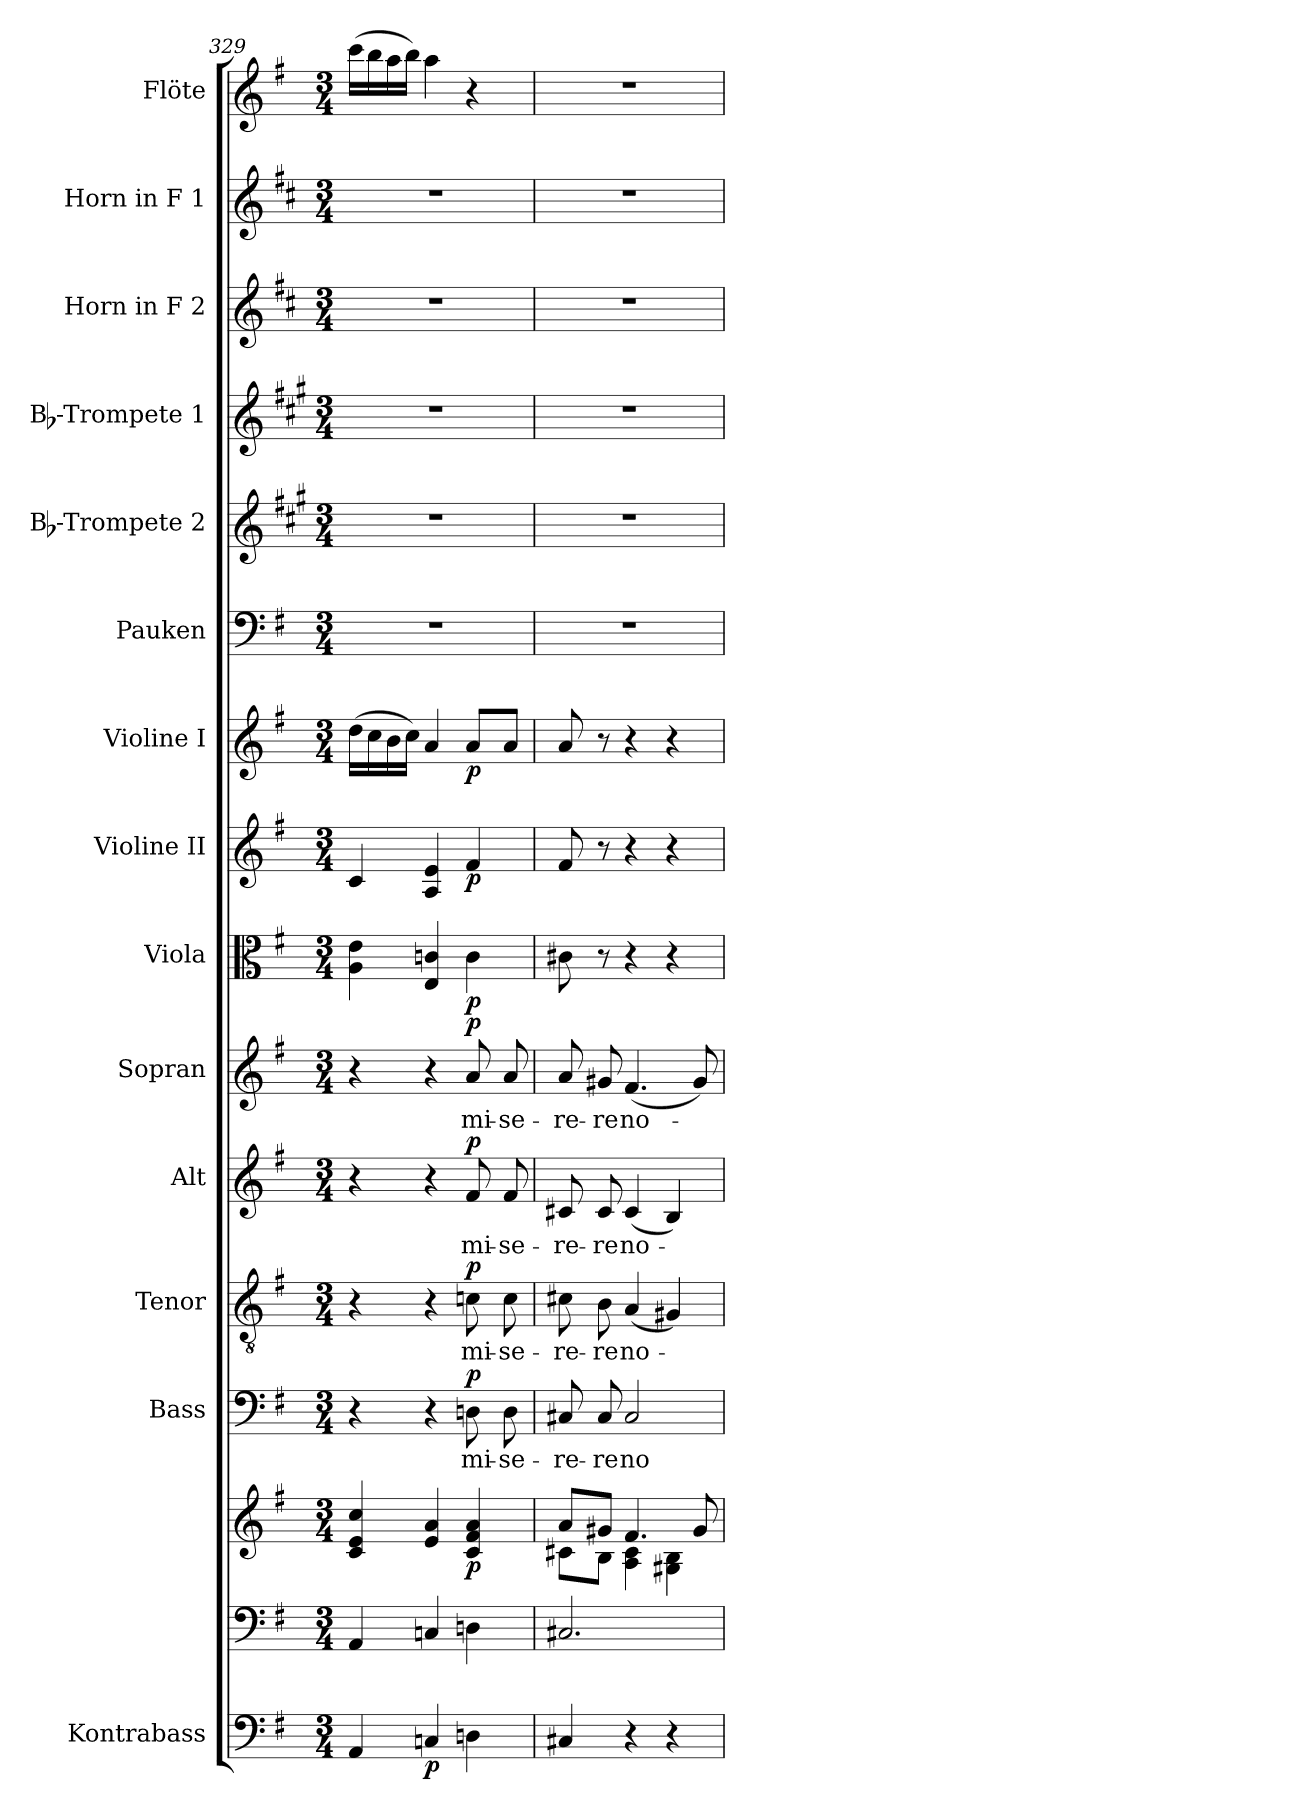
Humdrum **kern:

**kern	**dynam	**kern	**kern	**dynam	**kern	**text	**dynam	**kern	**text	**dynam	**kern	**text	**dynam	**kern	**text	**dynam	**kern	**dynam	**kern	**dynam	**kern	**dynam	**kern	**kern	**kern	**kern	**kern	**kern
*part15	*part15	*part14	*part14	*part14	*part13	*part13	*part13	*part12	*part12	*part12	*part11	*part11	*part11	*part10	*part10	*part10	*part9	*part9	*part8	*part8	*part7	*part7	*part6	*part5	*part4	*part3	*part2	*part1
*staff16	*staff16	*staff15	*staff14	*staff14/15	*staff13	*staff13	*staff13	*staff12	*staff12	*staff12	*staff11	*staff11	*staff11	*staff10	*staff10	*staff10	*staff9	*staff9	*staff8	*staff8	*staff7	*staff7	*staff6	*staff5	*staff4	*staff3	*staff2	*staff1
*I"Kontrabass	*	*	*	*	*I"Bass	*	*	*I"Tenor	*	*	*I"Alt	*	*	*I"Sopran	*	*	*I"Viola	*	*I"Violine II	*	*I"Violine I	*	*I"Pauken	*I"Bb-Trompete 2	*I"Bb-Trompete 1	*I"Horn in F 2	*I"Horn in F 1	*I"Flöte
*I'Kb.	*	*	*	*	*I'B.	*	*	*I'T.	*	*	*I'A.	*	*	*I'S.	*	*	*I'Vla.	*	*I'Vl. II	*	*I'Vl. I	*	*I'Pk.	*I'Bb Trp. 2	*I'Bb Trp. 1	*	*	*I'Fl.
*clefF4	*	*clefF4	*clefG2	*	*clefF4	*	*	*clefGv2	*	*	*clefG2	*	*	*clefG2	*	*	*clefC3	*	*clefG2	*	*clefG2	*	*clefF4	*clefG2	*clefG2	*clefG2	*clefG2	*clefG2
*ITrd7c12	*	*	*	*	*	*	*	*	*	*	*	*	*	*	*	*	*	*	*	*	*	*	*	*ITrd1c2	*ITrd1c2	*ITrd4c7	*ITrd4c7	*
*k[f#]	*	*k[f#]	*k[f#]	*	*k[f#]	*	*	*k[f#]	*	*	*k[f#]	*	*	*k[f#]	*	*	*k[f#]	*	*k[f#]	*	*k[f#]	*	*k[f#]	*k[f#]	*k[f#]	*k[f#]	*k[f#]	*k[f#]
*G:	*	*G:	*G:	*	*G:	*	*	*G:	*	*	*G:	*	*	*G:	*	*	*G:	*	*G:	*	*G:	*	*G:	*G:	*G:	*G:	*G:	*G:
*M3/4	*	*M3/4	*M3/4	*	*M3/4	*	*	*M3/4	*	*	*M3/4	*	*	*M3/4	*	*	*M3/4	*	*M3/4	*	*M3/4	*	*M3/4	*M3/4	*M3/4	*M3/4	*M3/4	*M3/4
=329	=329	=329	=329	=329	=329	=329	=329	=329	=329	=329	=329	=329	=329	=329	=329	=329	=329	=329	=329	=329	=329	=329	=329	=329	=329	=329	=329	=329
4AAA/	.	4AA/	4c/ 4e/ 4cc/	.	4r	.	.	4r	.	.	4r	.	.	4r	.	.	4A\ 4e\	.	4c/	.	(>16dd\LL	.	2.r	2.r	2.r	2.r	2.r	(>16ccc\LL
.	.	.	.	.	.	.	.	.	.	.	.	.	.	.	.	.	.	.	.	.	16cc\	.	.	.	.	.	.	16bb\
.	.	.	.	.	.	.	.	.	.	.	.	.	.	.	.	.	.	.	.	.	16b\	.	.	.	.	.	.	16aa\
.	.	.	.	.	.	.	.	.	.	.	.	.	.	.	.	.	.	.	.	.	16cc\JJ)	.	.	.	.	.	.	16bb\JJ)
!	!LO:DY:b	!	!	!	!	!	!	!	!	!	!	!	!	!	!	!	!	!	!	!	!	!	!	!	!	!	!	!
4CCn/	p	4Cn/	4e/ 4a/	.	4r	.	.	4r	.	.	4r	.	.	4r	.	.	4E/ 4cn/	.	4A/ 4e/	.	4a/	.	.	.	.	.	.	4aa\
!	!	!	!	!LO:DY:b	!	!LO:LY:b	!LO:DY:a	!	!LO:LY:b	!LO:DY:a	!	!LO:LY:b	!LO:DY:a	!	!LO:LY:b	!LO:DY:a	!	!LO:DY:b	!	!LO:DY:b	!	!LO:DY:b	!	!	!	!	!	!
4DDn\	.	4Dn\	4c/ 4f#/ 4a/	p	8Dn\	mi-	p	8cn\	mi-	p	8f#/	mi-	p	8a/	mi-	p	4c\	p	4f#/	p	8a/L	p	.	.	.	.	.	4r
!	!	!	!	!	!	!LO:LY:b	!	!	!LO:LY:b	!	!	!LO:LY:b	!	!	!LO:LY:b	!	!	!	!	!	!	!	!	!	!	!	!	!
.	.	.	.	.	8D\	-se-	.	8c\	-se-	.	8f#/	-se-	.	8a/	-se-	.	.	.	.	.	8a/J	.	.	.	.	.	.	.
=330	=330	=330	=330	=330	=330	=330	=330	=330	=330	=330	=330	=330	=330	=330	=330	=330	=330	=330	=330	=330	=330	=330	=330	=330	=330	=330	=330	=330
*	*	*	*^	*	*	*	*	*	*	*	*	*	*	*	*	*	*	*	*	*	*	*	*	*	*	*	*	*
!	!	!	!	!	!	!	!LO:LY:b	!	!	!LO:LY:b	!	!	!LO:LY:b	!	!	!LO:LY:b	!	!	!	!	!	!	!	!	!	!	!	!	!
4CC#X/	.	2.C#X/	8a/L	8c#X\L	.	8C#X/	-re-	.	8c#X\	-re-	.	8c#X/	-re-	.	8a/	-re-	.	8c#X\	.	8f#/	.	8a/	.	2.r	2.r	2.r	2.r	2.r	2.r
!	!	!	!	!	!	!	!LO:LY:b	!	!	!LO:LY:b	!	!	!LO:LY:b	!	!	!LO:LY:b	!	!	!	!	!	!	!	!	!	!	!	!	!
.	.	.	8g#X/J	8B\J	.	8C#/	-re	.	8B\	-re	.	8c#/	-re	.	8g#X/	-re	.	8r	.	8r	.	8r	.	.	.	.	.	.	.
!	!	!	!	!	!	!	!LO:LY:b	!	!	!LO:LY:b	!	!	!LO:LY:b	!	!	!LO:LY:b	!	!	!	!	!	!	!	!	!	!	!	!	!
4r	.	.	4.f#/	4A\ 4c#\	.	2C#/	no-	.	(<4A/	no-	.	(<4c#/	no-	.	(<4.f#/	no-	.	4r	.	4r	.	4r	.	.	.	.	.	.	.
4r	.	.	.	4G#X\ 4B\	.	.	.	.	4G#X/)	.	.	4B/)	.	.	.	.	.	4r	.	4r	.	4r	.	.	.	.	.	.	.
.	.	.	8g#/	.	.	.	.	.	.	.	.	.	.	.	8g#/)	.	.	.	.	.	.	.	.	.	.	.	.	.	.
*	*	*	*v	*v	*	*	*	*	*	*	*	*	*	*	*	*	*	*	*	*	*	*	*	*	*	*	*	*	*
=	=	=	=	=	=	=	=	=	=	=	=	=	=	=	=	=	=	=	=	=	=	=	=	=	=	=	=	=
*-	*-	*-	*-	*-	*-	*-	*-	*-	*-	*-	*-	*-	*-	*-	*-	*-	*-	*-	*-	*-	*-	*-	*-	*-	*-	*-	*-	*-
